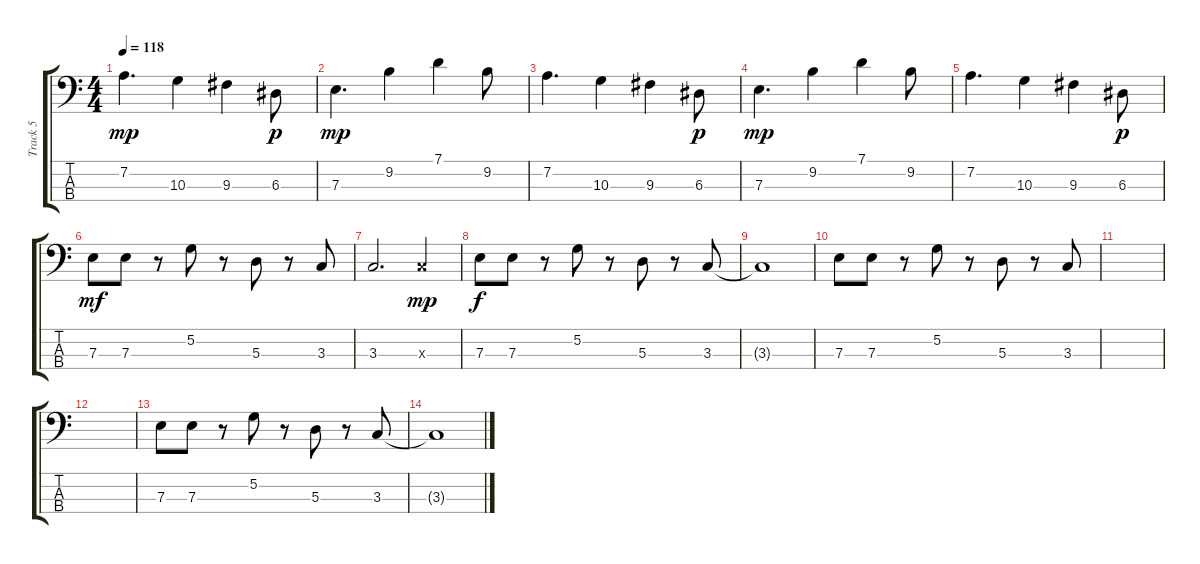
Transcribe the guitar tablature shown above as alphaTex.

\track ("Track 5" "Track 5") {instrument electricbassfinger}
\staff {score tabs}
\tuning (G2 D2 A1 E1) {hide}
\ts (4 4)
\tempo 118
\clef f4
\ks c
7.2.4{d dy mp} 10.3.4 9.3.4 6.3.8{dy p} |
7.3.4{d dy mp} 9.2.4 7.1.4 9.2.8 |
7.2.4{d} 10.3.4 9.3.4 6.3.8{dy p} |
7.3.4{d dy mp} 9.2.4 7.1.4 9.2.8 |
7.2.4{d} 10.3.4 9.3.4 6.3.8{dy p} |
7.3.8{dy mf} 7.3.8 r.8 5.2.8 r.8 5.3.8 r.8 3.3.8 |
3.3.2{d} 3.3{x}.4{dy mp} |
7.3.8{dy f} 7.3.8 r.8 5.2.8 r.8 5.3.8 r.8 3.3.8 |
3.3{t}.1 |
7.3.8 7.3.8 r.8 5.2.8 r.8 5.3.8 r.8 3.3.8 |
|
|
7.3.8 7.3.8 r.8 5.2.8 r.8 5.3.8 r.8 3.3.8 |
3.3{t}.1
